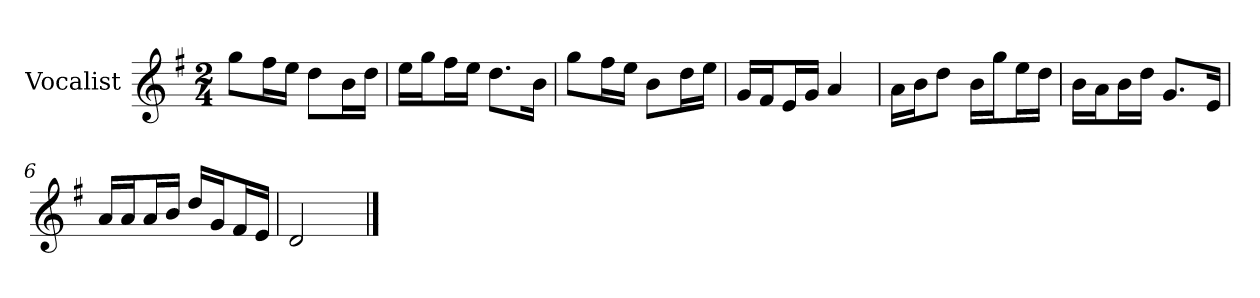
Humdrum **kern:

**kern
*part1
*staff1
*I"Vocalist
*k[f#]
*G:
*M2/4
=
8ggL
16ff#L
16eeJJ
8ddL
16bL
16ddJJ
=1
16eeLL
16ggJ
16ff#L
16eeJJ
8.ddL
16bJk
=2
8ggL
16ff#L
16eeJJ
8bL
16ddL
16eeJJ
=3
16gLL
16f#J
16eL
16gJJ
4a
=4
16aLL
16bJ
8ddJ
16bLL
16ggJ
16eeL
16ddJJ
=5
16bLL
16aJ
16bL
16ddJJ
8.gL
16eJk
=6
16aLL
16aJ
16aL
16bJJ
16ddLL
16gJ
16f#L
16eJJ
=7
2d
==
*-
